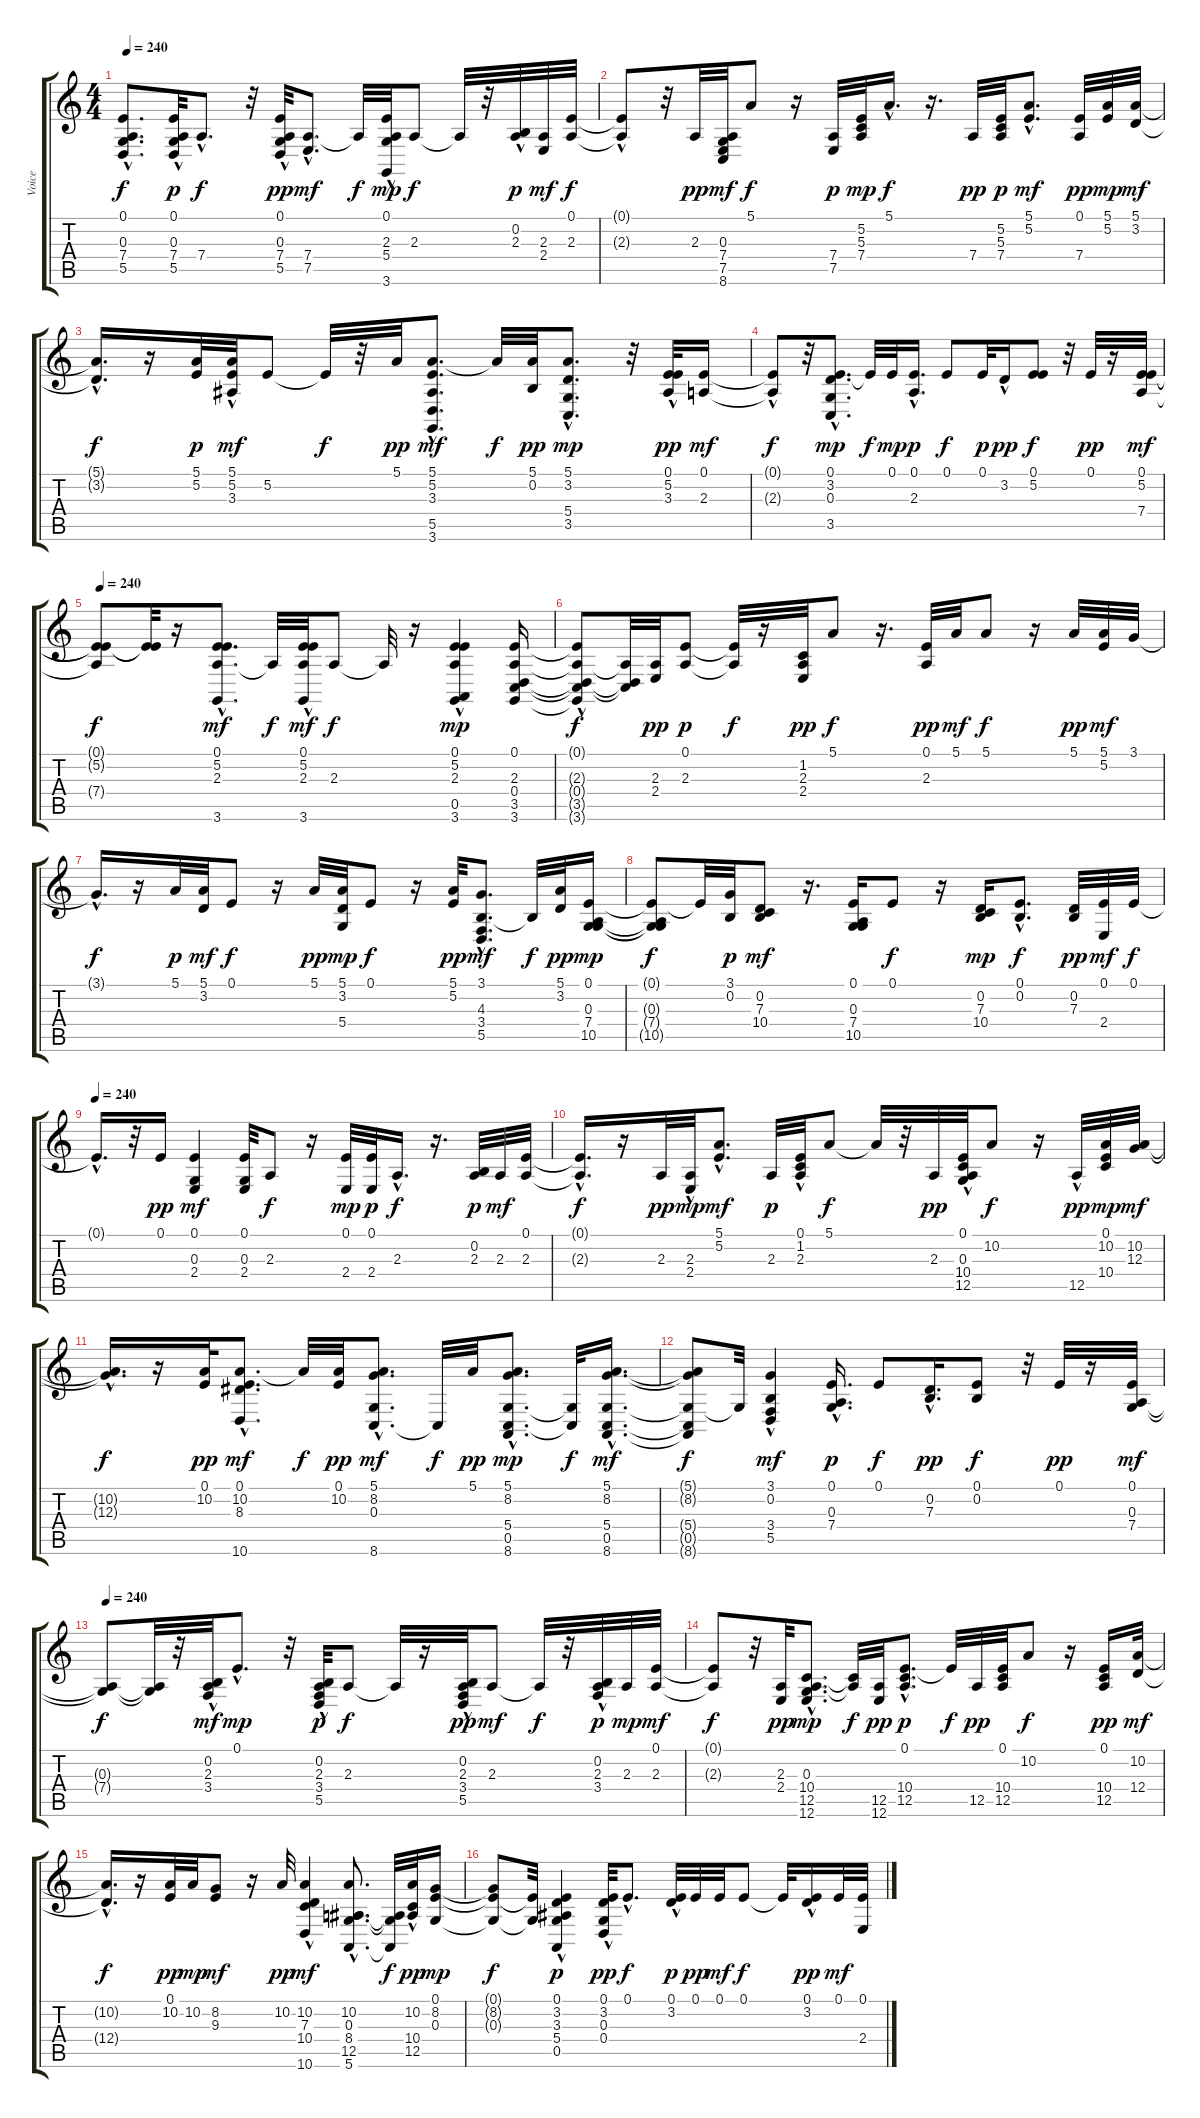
\track ("Voice" "Voice") {instrument lead4chiff}
\staff {score tabs}
\tuning (E4 B3 G3 D3 A2 E2) {hide}
\ts (4 4)
\tempo 240
\clef g2
\ks c
(0.1{hac t} 0.3{hac t} 7.4{t} 5.5{t}).8{d dy f} (0.1 0.3 7.4 5.5{hac}).32{dy p} 7.4{hac}.8{d dy f} r.32 (0.1 0.3 7.4 5.5{hac}).32{dy pp} (7.4{hac} 7.5{hac}).8{d dy mf} 7.4{t}.32{dy f} (0.1 2.3 5.4{hac} 3.6).32{dy mp} 2.3.8{dy f} 2.3{t}.32 r.32 (0.2{hac} 2.3).32{dy p} (2.3 2.4).32{dy mf} (0.1 2.3).32{dy f} |
(0.1{hac t} 2.3{t}).8 r.32 2.3.32{dy pp} (0.3 7.4 7.5 8.6).32{dy mf} 5.1.8{dy f} r.16 (7.4 7.5).32{dy p} (5.2 5.3 7.4).32{dy mp} 5.1{hac}.16{d dy f} r.16{d} 7.4.32{dy pp} (5.2 5.3 7.4).32{dy p} (5.1{hac} 5.2{hac}).8{d dy mf} (0.1 7.4).32{dy pp} (5.1 5.2).32{dy mp} (5.1 3.2).32{dy mf} |
(5.1{t} 3.2{hac t}).16{d dy f} r.16 (5.1 5.2).32{dy p} (5.1 5.2{hac} 3.3).32{dy mf} 5.2.8 5.2{t}.32{dy f} r.32 5.1.32{dy pp} (5.1{hac} 5.2{hac} 3.3 5.5 3.6{hac}).8{d dy mf} 5.1{t}.32{dy f} (5.1 0.2).32{dy pp} (5.1{hac} 3.2 5.4 3.5{hac}).8{d dy mp} r.32 (0.1 5.2{hac} 3.3).32{dy pp} (0.1 2.3).16{dy mf} |
(0.1{hac t} 2.3{t}).8{dy f} r.32 (0.1{hac} 3.2 0.3 3.5{hac}).8{d dy mp} 0.1{t}.32{dy f} 0.1.32{dy mp} (0.1 2.3{hac}).16{d dy p} 0.1.8{dy f} 0.1.32{dy p} 3.2{hac}.16{dy pp} (0.1 5.2).8{dy f} r.32 0.1.32{dy pp} r.16 (0.1 5.2 7.4).32{dy mf} |
\tempo 240
(0.1{t} 5.2{t} 7.4{t}).8{dy f} (0.1{t} 5.2{t}).32 r.16 (0.1{hac} 5.2{hac} 2.3{hac} 3.6).8{d dy mf} 2.3{t}.32{dy f} (0.1{hac} 5.2{hac} 2.3 3.6).32{dy mf} 2.3.8{dy f} 2.3{t}.32 r.16 (0.1{hac} 5.2{hac} 2.3 0.5 3.6).4{dy mp} (0.1 2.3 0.4 3.5 3.6).16 |
(0.1{t} 2.3{t} 0.4{t} 3.5{t} 3.6{hac t}).8{dy f} (2.3{t} 0.4{t} 3.5{t}).32 (2.3 2.4).32{dy pp} (0.1 2.3).8{dy p} (0.1{t} 2.3{t}).32{dy f} r.16 (1.2 2.3 2.4).32{dy pp} 5.1.8{dy f} r.16{d} (0.1 2.3).32{dy pp} 5.1.32{dy mf} 5.1.8{dy f} r.16 5.1.32{dy pp} (5.1 5.2).32{dy mf} 3.1.32 |
3.1{hac t}.16{d dy f} r.16 5.1.32{dy p} (5.1 3.2).32{dy mf} 0.1.8{dy f} r.16 5.1.32{dy pp} (5.1 3.2 5.4).32{dy mp} 0.1.8{dy f} r.16 (5.1 5.2).32{dy pp} (3.1 4.3{hac} 3.4 5.5).8{d dy mf} 4.3{t}.32{dy f} (5.1 3.2).32{dy pp} (0.1 0.3 7.4 10.5).16{dy mp} |
(0.1{t} 0.3{t} 7.4{t} 10.5{t}).8{dy f} 0.1{t}.32 (3.1 0.2).32{dy p} (0.2 7.3 10.4).8{dy mf} r.16{d} (0.1 0.3 7.4 10.5).16 0.1.8{dy f} r.16 (0.2 7.3 10.4).16{dy mp} (0.1{hac} 0.2).8{d dy f} (0.2 7.3).32{dy pp} (0.1 2.4).32{dy mf} 0.1.32{dy f} |
\tempo 240
0.1{hac t}.16{d} r.32 0.1.16{dy pp} (0.1 0.3 2.4).4{dy mf} (0.1 0.3 2.4).32 2.3.8{dy f} r.16 (0.1 2.4).32{dy mp} (0.1 2.4).32{dy p} 2.3{hac}.16{d dy f} r.16{d} (0.2 2.3).32{dy p} 2.3.32{dy mf} (0.1 2.3).32 |
(0.1{hac t} 2.3{t}).16{d dy f} r.16 2.3.32{dy pp} (2.3 2.4{hac}).32{dy mp} (5.1{hac} 5.2).8{d dy mf} 2.3.32{dy p} (0.1 1.2 2.3{hac}).32 5.1.8{dy f} 5.1{t}.32 r.32 2.3.32{dy pp} (0.1 0.3 10.4 12.5{hac}).32 10.2.8{dy f} r.16 12.5{hac}.32{dy pp} (0.1 10.2 10.4).32{dy mp} (10.2 12.3).32{dy mf} |
(10.2{hac t} 12.3{hac t}).16{d dy f} r.16 (0.1 10.2).32{dy pp} (0.1 10.2{hac} 8.3 10.6).8{d dy mf} 10.2{t}.32{dy f} (0.1 10.2).32{dy pp} (5.1 8.2 0.3 8.6{hac}).8{d dy mf} 8.6{t}.32{dy f} 5.1.32{dy pp} (5.1 8.2 5.4{hac} 0.5 8.6{hac}).8{d dy mp} (5.4{t} 8.6{t}).32{dy f} (5.1{hac} 8.2{hac} 5.4{hac} 0.5{hac} 8.6{hac}).16{d dy mf} |
(5.1{t} 8.2{t} 5.4{t} 0.5{t} 8.6{t}).8{dy f} 5.4{t}.32 (3.1 0.2 3.4{hac} 5.5).4{dy mf} (0.1{hac} 0.3{hac} 7.4{hac}).16{d dy p} 0.1.8{dy f} (0.2{hac} 7.3{hac}).16{d dy pp} (0.1 0.2).8{dy f} r.32 0.1.32{dy pp} r.16 (0.1 0.3 7.4).32{dy mf} |
\tempo 240
(0.3{t} 7.4{t}).8{dy f} (0.3{t} 7.4{t}).32 r.32 (0.2 2.3 3.4{hac}).32{dy mf} 0.1{hac}.8{d dy mp} r.32 (0.2 2.3 3.4 5.5{hac}).32{dy p} 2.3.8{dy f} 2.3{t}.32 r.16 (0.2 2.3 3.4 5.5{hac}).32{dy pp} 2.3.8{dy mf} 2.3{t}.32{dy f} r.32 (0.2{hac} 2.3 3.4).32{dy p} 2.3.32{dy mp} (0.1 2.3).32{dy mf} |
(0.1{t} 2.3{t}).8{dy f} r.32 (2.3 2.4).32{dy pp} (0.3 10.4{hac} 12.5{hac} 12.6).8{d dy mp} (10.4{t} 12.5{t}).32{dy f} (12.5 12.6).32{dy pp} (0.1{hac} 10.4 12.5).8{d dy p} 0.1{t}.32{dy f} 12.5.32{dy pp} (0.1 10.4 12.5).32 10.2.8{dy f} r.16 (0.1 10.4 12.5).16{dy pp} (10.2 12.4).32{dy mf} |
(10.2{hac t} 12.4{hac t}).16{d dy f} r.16 (0.1 10.2).32{dy pp} 10.2.32{dy mp} (8.2 9.3).8{dy mf} r.16 10.2.32{dy pp} (10.2 7.3 10.4 10.6{hac}).4{dy mf} (10.2 0.3{hac} 8.4 12.5{hac} 5.6{hac}).8{d} (0.3{t} 12.5{t} 5.6{t}).32{dy f} (10.2{hac} 10.4 12.5{hac}).32{dy pp} (0.1 8.2 0.3).16{dy mp} |
(0.1{t} 8.2{t} 0.3{t}).8{dy f} (0.1{t} 0.3{t}).32 (0.1 3.2{hac} 3.3 5.4 0.5{hac}).4{dy p} (0.1 3.2{hac} 0.3 0.4).32{dy pp} 0.1{hac}.8{d dy f} (0.1 3.2{hac}).32{dy p} 0.1.32{dy pp} 0.1.32{dy mf} 0.1.8{dy f} 0.1{t}.32 (0.1 3.2{hac}).16{dy pp} 0.1.32{dy mf} (0.1 2.4).32
